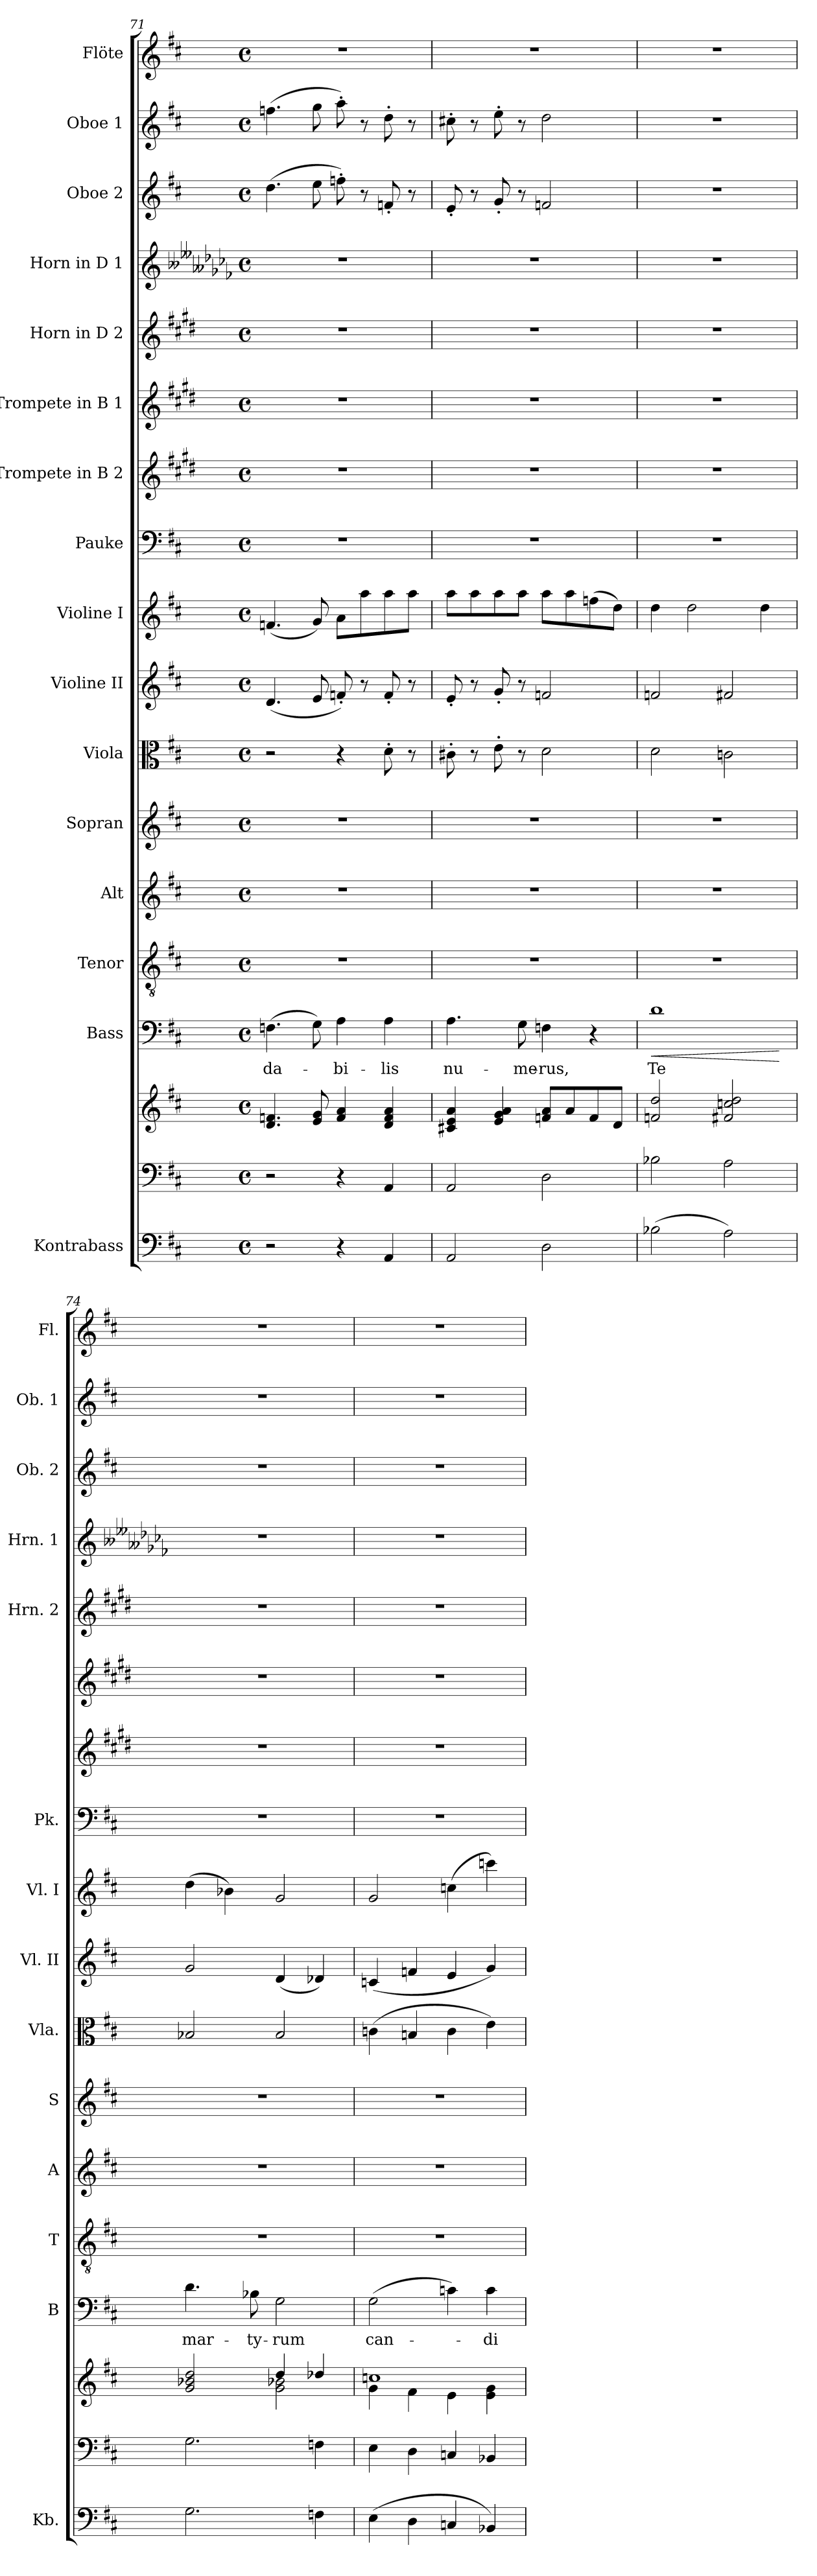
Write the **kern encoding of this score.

**kern	**kern	**kern	**kern	**text	**dynam	**kern	**kern	**kern	**kern	**kern	**kern	**kern	**kern	**kern	**kern	**kern	**kern	**kern	**kern
*part17	*part16	*part16	*part15	*part15	*part15	*part14	*part13	*part12	*part11	*part10	*part9	*part8	*part7	*part6	*part5	*part4	*part3	*part2	*part1
*staff18	*staff17	*staff16	*staff15	*staff15	*staff15	*staff14	*staff13	*staff12	*staff11	*staff10	*staff9	*staff8	*staff7	*staff6	*staff5	*staff4	*staff3	*staff2	*staff1
*I"Kontrabass	*	*	*I"Bass	*	*	*I"Tenor	*I"Alt	*I"Sopran	*I"Viola	*I"Violine II	*I"Violine I	*I"Pauke	*I"Trompete in B 2	*I"Trompete in B 1	*I"Horn in D 2	*I"Horn in D 1	*I"Oboe 2	*I"Oboe 1	*I"Flöte
*I'Kb.	*	*	*I'B	*	*	*I'T	*I'A	*I'S	*I'Vla.	*I'Vl. II	*I'Vl. I	*I'Pk.	*	*	*I'Hrn. 2	*I'Hrn. 1	*I'Ob. 2	*I'Ob. 1	*I'Fl.
*clefF4	*clefF4	*clefG2	*clefF4	*	*	*clefGv2	*clefG2	*clefG2	*clefC3	*clefG2	*clefG2	*clefF4	*clefG2	*clefG2	*clefG2	*clefG2	*clefG2	*clefG2	*clefG2
*ITrd7c12	*	*	*	*	*	*	*	*	*	*	*	*	*ITrd1c2	*ITrd1c2	*ITrd4c7	*ITrd-8c-12	*	*	*
*k[f#c#]	*k[f#c#]	*k[f#c#]	*k[f#c#]	*	*	*k[f#c#]	*k[f#c#]	*k[f#c#]	*k[f#c#]	*k[f#c#]	*k[f#c#]	*k[f#c#]	*k[f#c#]	*k[f#c#]	*k[f#c#g#]	*k[b--e--a--d-g-c-f-]	*k[f#c#]	*k[f#c#]	*k[f#c#]
*D:	*D:	*D:	*D:	*	*	*D:	*D:	*D:	*D:	*D:	*D:	*D:	*D:	*D:	*A:	*E--:	*D:	*D:	*D:
*M4/4	*M4/4	*M4/4	*M4/4	*	*	*M4/4	*M4/4	*M4/4	*M4/4	*M4/4	*M4/4	*M4/4	*M4/4	*M4/4	*M4/4	*M4/4	*M4/4	*M4/4	*M4/4
*met(c)	*met(c)	*met(c)	*met(c)	*	*	*met(c)	*met(c)	*met(c)	*met(c)	*met(c)	*met(c)	*met(c)	*met(c)	*met(c)	*met(c)	*met(c)	*met(c)	*met(c)	*met(c)
=71	=71	=71	=71	=71	=71	=71	=71	=71	=71	=71	=71	=71	=71	=71	=71	=71	=71	=71	=71
!	!	!	!	!LO:LY:b	!	!	!	!	!	!	!	!	!	!	!	!	!	!	!
2r	2r	4.d/ 4.fn/	(>4.Fn\	-da-	.	1r	1r	1r	2r	(<4.d/	(<4.fn/	1r	1r	1r	1r	1r	(>4.dd\	(>4.ffn\	1r
.	.	8e/ 8g/	8G\)	.	.	.	.	.	.	8e/	8g/)	.	.	.	.	.	8ee\	8gg\	.
!	!	!	!	!LO:LY:b	!	!	!	!	!	!	!	!	!	!	!	!	!	!	!
4r	4r	4f/ 4a/	4A\	-bi-	.	.	.	.	4r	8fn'</)	8a\L	.	.	.	.	.	8ffn'>\)	8aa'>\)	.
.	.	.	.	.	.	.	.	.	.	8r	8aa\	.	.	.	.	.	8r	8r	.
!	!	!	!	!LO:LY:b	!	!	!	!	!	!	!	!	!	!	!	!	!	!	!
4AAA/	4AA/	4d/ 4f/ 4a/	4A\	-lis	.	.	.	.	8d'>\	8f'</	8aa\	.	.	.	.	.	8fn'</	8dd'>\	.
.	.	.	.	.	.	.	.	.	8r	8r	8aa\J	.	.	.	.	.	8r	8r	.
=72	=72	=72	=72	=72	=72	=72	=72	=72	=72	=72	=72	=72	=72	=72	=72	=72	=72	=72	=72
!	!	!	!	!LO:LY:b	!	!	!	!	!	!	!	!	!	!	!	!	!	!	!
2AAA/	2AA/	4c#X/ 4e/ 4a/	4.A\	nu-	.	1r	1r	1r	8c#X'>\	8e'</	8aa\L	1r	1r	1r	1r	1r	8e'</	8cc#X'>\	1r
.	.	.	.	.	.	.	.	.	8r	8r	8aa\	.	.	.	.	.	8r	8r	.
.	.	4e/ 4g/ 4a/	.	.	.	.	.	.	8e'>\	8g'</	8aa\	.	.	.	.	.	8g'</	8ee'>\	.
!	!	!	!	!LO:LY:b	!	!	!	!	!	!	!	!	!	!	!	!	!	!	!
.	.	.	8G\	-me-	.	.	.	.	8r	8r	8aa\J	.	.	.	.	.	8r	8r	.
!	!	!	!	!LO:LY:b	!	!	!	!	!	!	!	!	!	!	!	!	!	!	!
2DD\	2D\	8fn/ 8a/L	4Fn\	-rus,	.	.	.	.	2d\	2fn/	8aa\L	.	.	.	.	.	2fn/	2dd\	.
.	.	8a/	.	.	.	.	.	.	.	.	8aa\	.	.	.	.	.	.	.	.
.	.	8f/	4r	.	.	.	.	.	.	.	(>8ffn\	.	.	.	.	.	.	.	.
.	.	8d/J	.	.	.	.	.	.	.	.	8dd\J)	.	.	.	.	.	.	.	.
=73	=73	=73	=73	=73	=73	=73	=73	=73	=73	=73	=73	=73	=73	=73	=73	=73	=73	=73	=73
!	!	!	!	!LO:LY:b	!LO:HP:b	!	!	!	!	!	!	!	!	!	!	!	!	!	!
(>2BB-X\	2B-X\	2fn/ 2dd/	1d	Te	<	1r	1r	1r	2d\	2fn/	4dd\	1r	1r	1r	1r	1r	1r	1r	1r
.	.	.	.	.	.	.	.	.	.	.	2dd\	.	.	.	.	.	.	.	.
2AA\)	2A\	2f#X/ 2ccn/ 2dd/	.	.	.	.	.	.	2cn\	2f#X/	.	.	.	.	.	.	.	.	.
.	.	.	.	.	.	.	.	.	.	.	4dd\	.	.	.	.	.	.	.	.
.	.	.	.	.	[	.	.	.	.	.	.	.	.	.	.	.	.	.	.
=74	=74	=74	=74	=74	=74	=74	=74	=74	=74	=74	=74	=74	=74	=74	=74	=74	=74	=74	=74
*	*	*^	*	*	*	*	*	*	*	*	*	*	*	*	*	*	*	*	*
!	!	!	!	!	!LO:LY:b	!	!	!	!	!	!	!	!	!	!	!	!	!	!	!
2.GG\	2.G\	2g/ 2b-X/ 2dd/	2ryy	4.d\	mar-	.	1r	1r	1r	2B-X/	2g/	(>4dd\	1r	1r	1r	1r	1r	1r	1r	1r
.	.	.	.	.	.	.	.	.	.	.	.	4b-X\)	.	.	.	.	.	.	.	.
!	!	!	!	!	!LO:LY:b	!	!	!	!	!	!	!	!	!	!	!	!	!	!	!
.	.	.	.	8B-X\	-ty-	.	.	.	.	.	.	.	.	.	.	.	.	.	.	.
!	!	!	!	!	!LO:LY:b	!	!	!	!	!	!	!	!	!	!	!	!	!	!	!
.	.	4dd/	2g\ 2b-X\	2G\	-rum	.	.	.	.	2B-/	(<4d/	2g/	.	.	.	.	.	.	.	.
4FFn\	4Fn\	4dd-X/	.	.	.	.	.	.	.	.	4d-X/)	.	.	.	.	.	.	.	.	.
!!LO:PB:g=z
=75	=75	=75	=75	=75	=75	=75	=75	=75	=75	=75	=75	=75	=75	=75	=75	=75	=75	=75	=75	=75
!	!	!	!	!	!LO:LY:b	!	!	!	!	!	!	!	!	!	!	!	!	!	!	!
(>4EE\	4E\	1ccn	4g\	(>2G\	can-	.	1r	1r	1r	(>4cn\	(<4cn/	2g/	1r	1r	1r	1r	1r	1r	1r	1r
4DD\	4D\	.	4f#\	.	.	.	.	.	.	4Bn/	4fn/	.	.	.	.	.	.	.	.	.
4CCn/	4Cn/	.	4e\	4cn\)	.	.	.	.	.	4c\	4e/	(>4ccn\	.	.	.	.	.	.	.	.
!	!	!	!	!	!LO:LY:b	!	!	!	!	!	!	!	!	!	!	!	!	!	!	!
4BBB-X/)	4BB-X/	.	4e\ 4g\	4c\	-di-	.	.	.	.	4e\)	4g/)	4cccn\)	.	.	.	.	.	.	.	.
*	*	*v	*v	*	*	*	*	*	*	*	*	*	*	*	*	*	*	*	*	*
=	=	=	=	=	=	=	=	=	=	=	=	=	=	=	=	=	=	=	=
*-	*-	*-	*-	*-	*-	*-	*-	*-	*-	*-	*-	*-	*-	*-	*-	*-	*-	*-	*-
